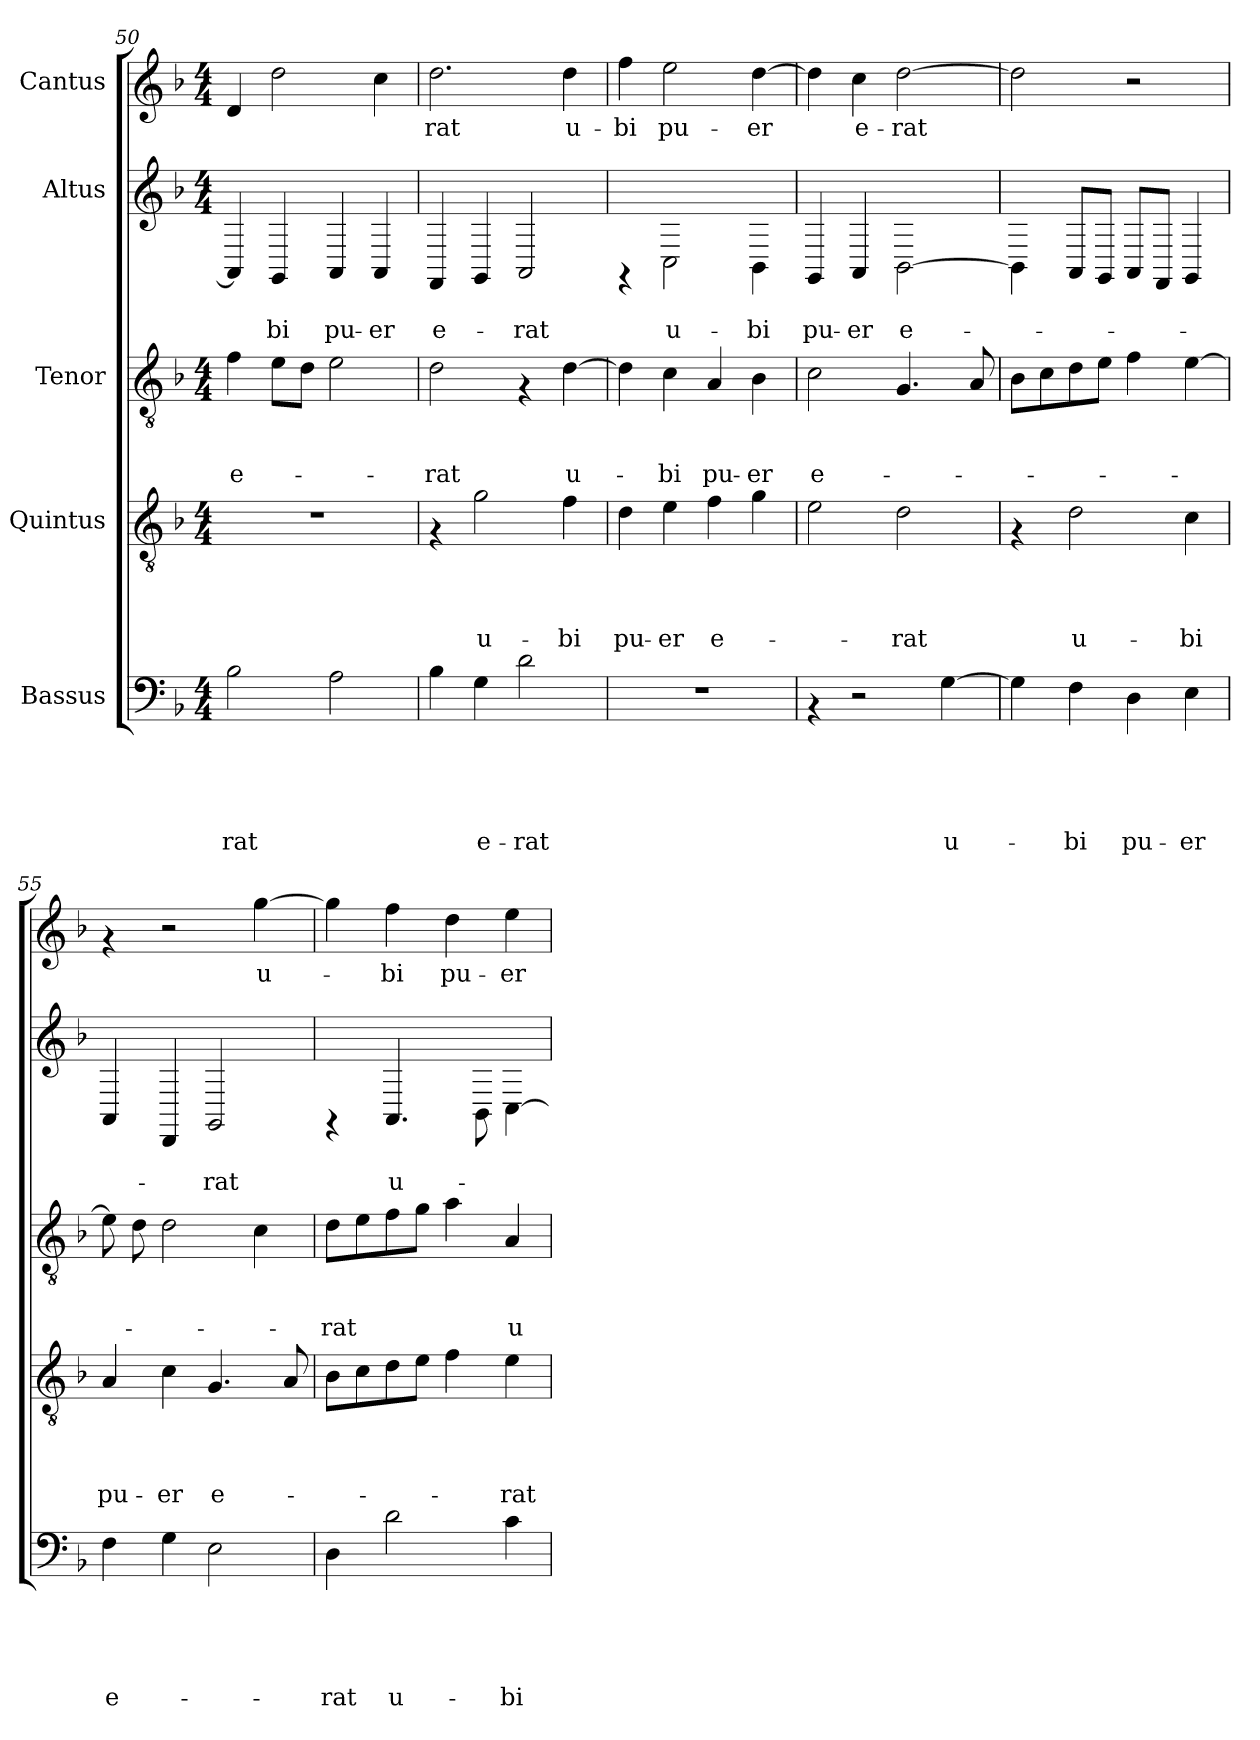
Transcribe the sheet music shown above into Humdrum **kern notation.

**kern	**text	**text	**text	**text	**text	**kern	**text	**text	**text	**text	**kern	**text	**text	**text	**kern	**text	**text	**kern	**text
*part5	*part5	*part5	*part5	*part5	*part5	*part4	*part4	*part4	*part4	*part4	*part3	*part3	*part3	*part3	*part2	*part2	*part2	*part1	*part1
*staff5	*staff5	*staff5	*staff5	*staff5	*staff5	*staff4	*staff4	*staff4	*staff4	*staff4	*staff3	*staff3	*staff3	*staff3	*staff2	*staff2	*staff2	*staff1	*staff1
*I"Bassus	*	*	*	*	*	*I"Quintus	*	*	*	*	*I"Tenor	*	*	*	*I"Altus	*	*	*I"Cantus	*
*clefF4	*	*	*	*	*	*clefGv2	*	*	*	*	*clefGv2	*	*	*	*clefG2	*	*	*clefG2	*
*k[b-]	*	*	*	*	*	*k[b-]	*	*	*	*	*k[b-]	*	*	*	*k[b-]	*	*	*k[b-]	*
*F:	*	*	*	*	*	*F:	*	*	*	*	*F:	*	*	*	*F:	*	*	*F:	*
*M4/4	*	*	*	*	*	*M4/4	*	*	*	*	*M4/4	*	*	*	*M4/4	*	*	*M4/4	*
=50	=50	=50	=50	=50	=50	=50	=50	=50	=50	=50	=50	=50	=50	=50	=50	=50	=50	=50	=50
!	!	!	!	!	!LO:LY:b:rj	!	!	!	!	!	!	!	!	!LO:LY:b	!	!	!	!	!
2B-\	.	.	.	.	-rat	1r	.	.	.	.	4f\	.	.	e-	4AA/]	.	.	4d/	.
!	!	!	!	!	!	!	!	!	!	!	!	!	!	!	!	!	!LO:LY:b	!	!
.	.	.	.	.	.	.	.	.	.	.	8e\L	.	.	.	4GG/	.	-bi	2dd\	.
.	.	.	.	.	.	.	.	.	.	.	8d\J	.	.	.	.	.	.	.	.
!	!	!	!	!	!	!	!	!	!	!	!	!	!	!	!	!	!LO:LY:b	!	!
2A\	.	.	.	.	.	.	.	.	.	.	2e\	.	.	.	4AA/	.	pu-	.	.
!	!	!	!	!	!	!	!	!	!	!	!	!	!	!	!	!	!LO:LY:b	!	!
.	.	.	.	.	.	.	.	.	.	.	.	.	.	.	4AA/	.	-er	4cc\	.
=51	=51	=51	=51	=51	=51	=51	=51	=51	=51	=51	=51	=51	=51	=51	=51	=51	=51	=51	=51
!	!	!	!	!	!	!	!	!	!	!	!	!	!	!LO:LY:b	!	!	!LO:LY:b	!	!LO:LY:b
4B-\	.	.	.	.	.	4rF	.	.	.	.	2d\	.	.	-rat	4FF/	.	e-	2.dd\	-rat
!	!	!	!	!	!LO:LY:b:rj	!	!	!	!	!LO:LY:b	!	!	!	!	!	!	!	!	!
4G\	.	.	.	.	e-	2g\	.	.	.	u-	.	.	.	.	4GG/	.	.	.	.
!	!	!	!	!	!LO:LY:b:rj	!	!	!	!	!	!	!	!	!	!	!	!LO:LY:b	!	!
2d\	.	.	.	.	-rat	.	.	.	.	.	4rF	.	.	.	2AA/	.	-rat	.	.
!	!	!	!	!	!	!	!	!	!	!LO:LY:b	!	!	!	!LO:LY:b	!	!	!	!	!LO:LY:b
.	.	.	.	.	.	4f\	.	.	.	-bi	[>4d\	.	.	u-	.	.	.	4dd\	u-
=52	=52	=52	=52	=52	=52	=52	=52	=52	=52	=52	=52	=52	=52	=52	=52	=52	=52	=52	=52
!	!	!	!	!	!	!	!	!	!	!LO:LY:b	!	!	!	!	!	!	!	!	!LO:LY:b
1r	.	.	.	.	.	4d\	.	.	.	pu-	4d\]	.	.	.	4rFF	.	.	4ff\	-bi
!	!	!	!	!	!	!	!	!	!	!LO:LY:b	!	!	!	!LO:LY:b	!	!	!LO:LY:b	!	!LO:LY:b
.	.	.	.	.	.	4e\	.	.	.	-er	4c\	.	.	-bi	2C\	.	u-	2ee\	pu-
!	!	!	!	!	!	!	!	!	!	!LO:LY:b	!	!	!	!LO:LY:b	!	!	!	!	!
.	.	.	.	.	.	4f\	.	.	.	e-	4A/	.	.	pu-	.	.	.	.	.
!	!	!	!	!	!	!	!	!	!	!	!	!	!	!LO:LY:b	!	!	!LO:LY:b	!	!LO:LY:b
.	.	.	.	.	.	4g\	.	.	.	.	4B-\	.	.	-er	4BB-\	.	-bi	[<4dd\	-er
!!LO:LB:g=z
=53	=53	=53	=53	=53	=53	=53	=53	=53	=53	=53	=53	=53	=53	=53	=53	=53	=53	=53	=53
!	!	!	!	!	!	!	!	!	!	!	!	!	!	!LO:LY:b	!	!	!LO:LY:b	!	!
4rAA	.	.	.	.	.	2e\	.	.	.	.	2c\	.	.	e-	4GG/	.	pu-	4dd\]	.
!	!	!	!	!	!	!	!	!	!	!	!	!	!	!	!	!	!LO:LY:b	!	!LO:LY:b
2r	.	.	.	.	.	.	.	.	.	.	.	.	.	.	4AA/	.	-er	4cc\	e-
!	!	!	!	!	!	!	!	!	!	!LO:LY:b	!	!	!	!	!	!	!LO:LY:b	!	!LO:LY:b
.	.	.	.	.	.	2d\	.	.	.	-rat	4.G/	.	.	.	[>2BB-\	.	e-	[>2dd\	-rat
!	!	!	!	!	!LO:LY:b:rj	!	!	!	!	!	!	!	!	!	!	!	!	!	!
[>4G\	.	.	.	.	u-	.	.	.	.	.	.	.	.	.	.	.	.	.	.
.	.	.	.	.	.	.	.	.	.	.	8A/	.	.	.	.	.	.	.	.
=54	=54	=54	=54	=54	=54	=54	=54	=54	=54	=54	=54	=54	=54	=54	=54	=54	=54	=54	=54
4G\]	.	.	.	.	.	4rF	.	.	.	.	8B-\L	.	.	.	4BB-\]	.	.	2dd\]	.
.	.	.	.	.	.	.	.	.	.	.	8c\	.	.	.	.	.	.	.	.
!	!	!	!	!	!LO:LY:b:rj	!	!	!	!	!LO:LY:b	!	!	!	!	!	!	!	!	!
4F\	.	.	.	.	-bi	2d\	.	.	.	u-	8d\	.	.	.	8AA/L	.	.	.	.
.	.	.	.	.	.	.	.	.	.	.	8e\J	.	.	.	8GG/J	.	.	.	.
!	!	!	!	!	!LO:LY:b:rj	!	!	!	!	!	!	!	!	!	!	!	!	!	!
4D\	.	.	.	.	pu-	.	.	.	.	.	4f\	.	.	.	8AA/L	.	.	2r	.
.	.	.	.	.	.	.	.	.	.	.	.	.	.	.	8FF/J	.	.	.	.
!	!	!	!	!	!LO:LY:b:rj	!	!	!	!	!LO:LY:b	!	!	!	!	!	!	!	!	!
4E\	.	.	.	.	-er	4c\	.	.	.	-bi	[>4e\	.	.	.	4GG/	.	.	.	.
=55	=55	=55	=55	=55	=55	=55	=55	=55	=55	=55	=55	=55	=55	=55	=55	=55	=55	=55	=55
!	!	!	!	!	!LO:LY:b:rj	!	!	!	!	!LO:LY:b	!	!	!	!	!	!	!	!	!
4F\	.	.	.	.	e-	4A/	.	.	.	pu-	8e\]	.	.	.	4AA/	.	.	4rf	.
.	.	.	.	.	.	.	.	.	.	.	8d\	.	.	.	.	.	.	.	.
!	!	!	!	!	!	!	!	!	!	!LO:LY:b	!	!	!	!	!	!	!	!	!
4G\	.	.	.	.	.	4c\	.	.	.	-er	2d\	.	.	.	4DD/	.	.	2r	.
!	!	!	!	!	!	!	!	!	!	!LO:LY:b	!	!	!	!	!	!	!LO:LY:b	!	!
2E\	.	.	.	.	.	4.G/	.	.	.	e-	.	.	.	.	2GG/	.	-rat	.	.
!	!	!	!	!	!	!	!	!	!	!	!	!	!	!	!	!	!	!	!LO:LY:b
.	.	.	.	.	.	.	.	.	.	.	4c\	.	.	.	.	.	.	[>4gg\	u-
.	.	.	.	.	.	8A/	.	.	.	.	.	.	.	.	.	.	.	.	.
=56	=56	=56	=56	=56	=56	=56	=56	=56	=56	=56	=56	=56	=56	=56	=56	=56	=56	=56	=56
!	!	!	!	!	!LO:LY:b:rj	!	!	!	!	!	!	!	!	!LO:LY:b	!	!	!	!	!
4D\	.	.	.	.	-rat	8B-\L	.	.	.	.	8d\L	.	.	-rat	4rFF	.	.	4gg\]	.
.	.	.	.	.	.	8c\	.	.	.	.	8e\	.	.	.	.	.	.	.	.
!	!	!	!	!	!LO:LY:b:rj	!	!	!	!	!	!	!	!	!	!	!	!LO:LY:b	!	!LO:LY:b
2d\	.	.	.	.	u-	8d\	.	.	.	.	8f\	.	.	.	4.AA/	.	u-	4ff\	-bi
.	.	.	.	.	.	8e\J	.	.	.	.	8g\J	.	.	.	.	.	.	.	.
!	!	!	!	!	!	!	!	!	!	!	!	!	!	!	!	!	!	!	!LO:LY:b
.	.	.	.	.	.	4f\	.	.	.	.	4a\	.	.	.	.	.	.	4dd\	pu-
.	.	.	.	.	.	.	.	.	.	.	.	.	.	.	8BB-\	.	.	.	.
!	!	!	!	!	!LO:LY:b:rj	!	!	!	!	!LO:LY:b	!	!	!	!LO:LY:b	!	!	!	!	!LO:LY:b
4c\	.	.	.	.	-bi	4e\	.	.	.	-rat	4A/	.	.	u-	[>4C\	.	.	4ee\	-er
=	=	=	=	=	=	=	=	=	=	=	=	=	=	=	=	=	=	=	=
*-	*-	*-	*-	*-	*-	*-	*-	*-	*-	*-	*-	*-	*-	*-	*-	*-	*-	*-	*-
